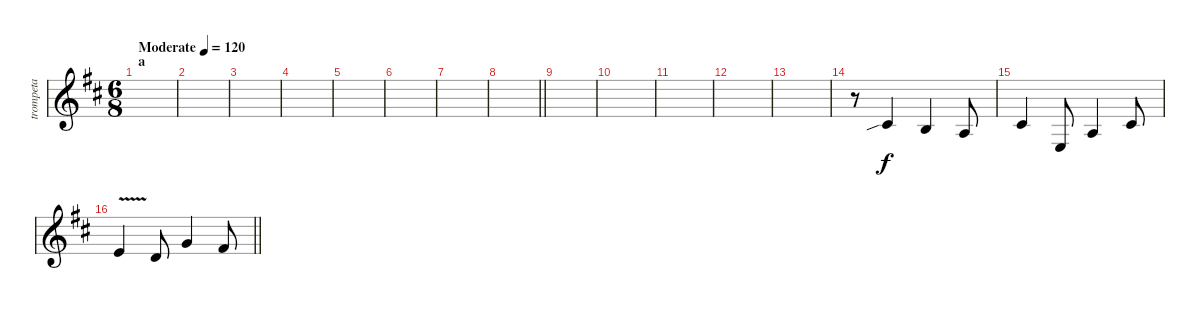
\track ("trompeta" "trompeta") {instrument trumpet}
\staff {score}
\tuning (E4 B3 G3 D3 A2 E2) {hide}
\ts (6 8)
\section ("" "a")
\tempo (120 "Moderate")
\clef g2
\ks d
|
|
|
|
|
|
|
\barLineRight lightlight
|
|
|
|
|
|
r.8 2.2{sib}.4 4.3.4 2.3.8 |
6.3.4 2.4.8 2.3.4 6.3.8 |
\barLineRight lightlight
5.2{v}.4 3.2.8 3.1.4 2.1.8
